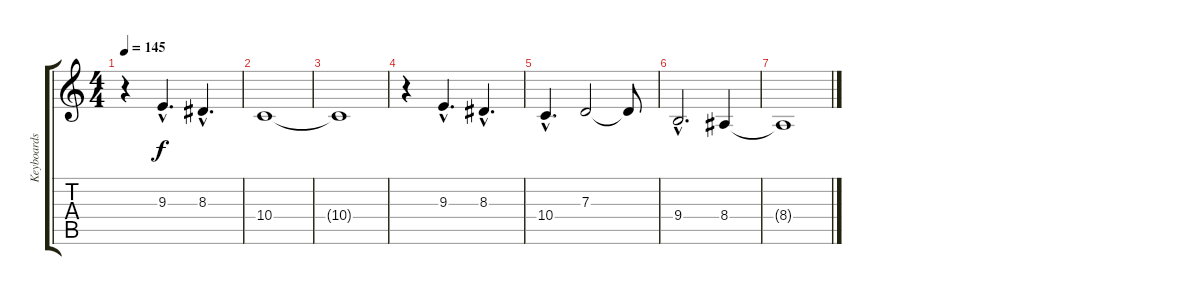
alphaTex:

\track ("Keyboards" "Keyboards") {instrument electricpiano1}
\staff {score tabs}
\tuning (E4 B3 G3 D3 A2 D2) {hide}
\ts (4 4)
\tempo 145
\clef g2
\ks c
r.4{dy f} 9.3{hac}.4{d} 8.3{hac}.4{d} |
10.4.1 |
10.4{t}.1 |
r.4 9.3{hac}.4{d} 8.3{hac}.4{d} |
10.4{hac}.4{d} 7.3.2 7.3{t}.8 |
9.4{hac}.2{d} 8.4.4 |
8.4{t}.1
